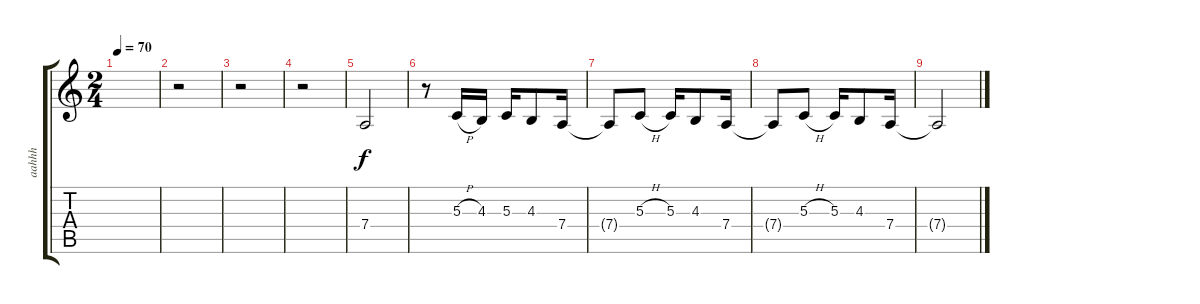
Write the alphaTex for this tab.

\track ("aahhh" "aahhh") {instrument choiraahs}
\staff {score tabs}
\tuning (E4 B3 G3 D3 A2 E2) {hide}
\ts (2 4)
\tempo 70
\clef g2
\ks c
|
r.2 |
r.2 |
r.2 |
7.4.2{volume 16} |
r.8 5.3{h}.16 4.3.16 5.3.16 4.3.8 7.4.16 |
7.4{t}.8 5.3{h}.8 5.3.16 4.3.8 7.4.16 |
7.4{t}.8 5.3{h}.8 5.3.16 4.3.8 7.4.16 |
7.4{t}.2
